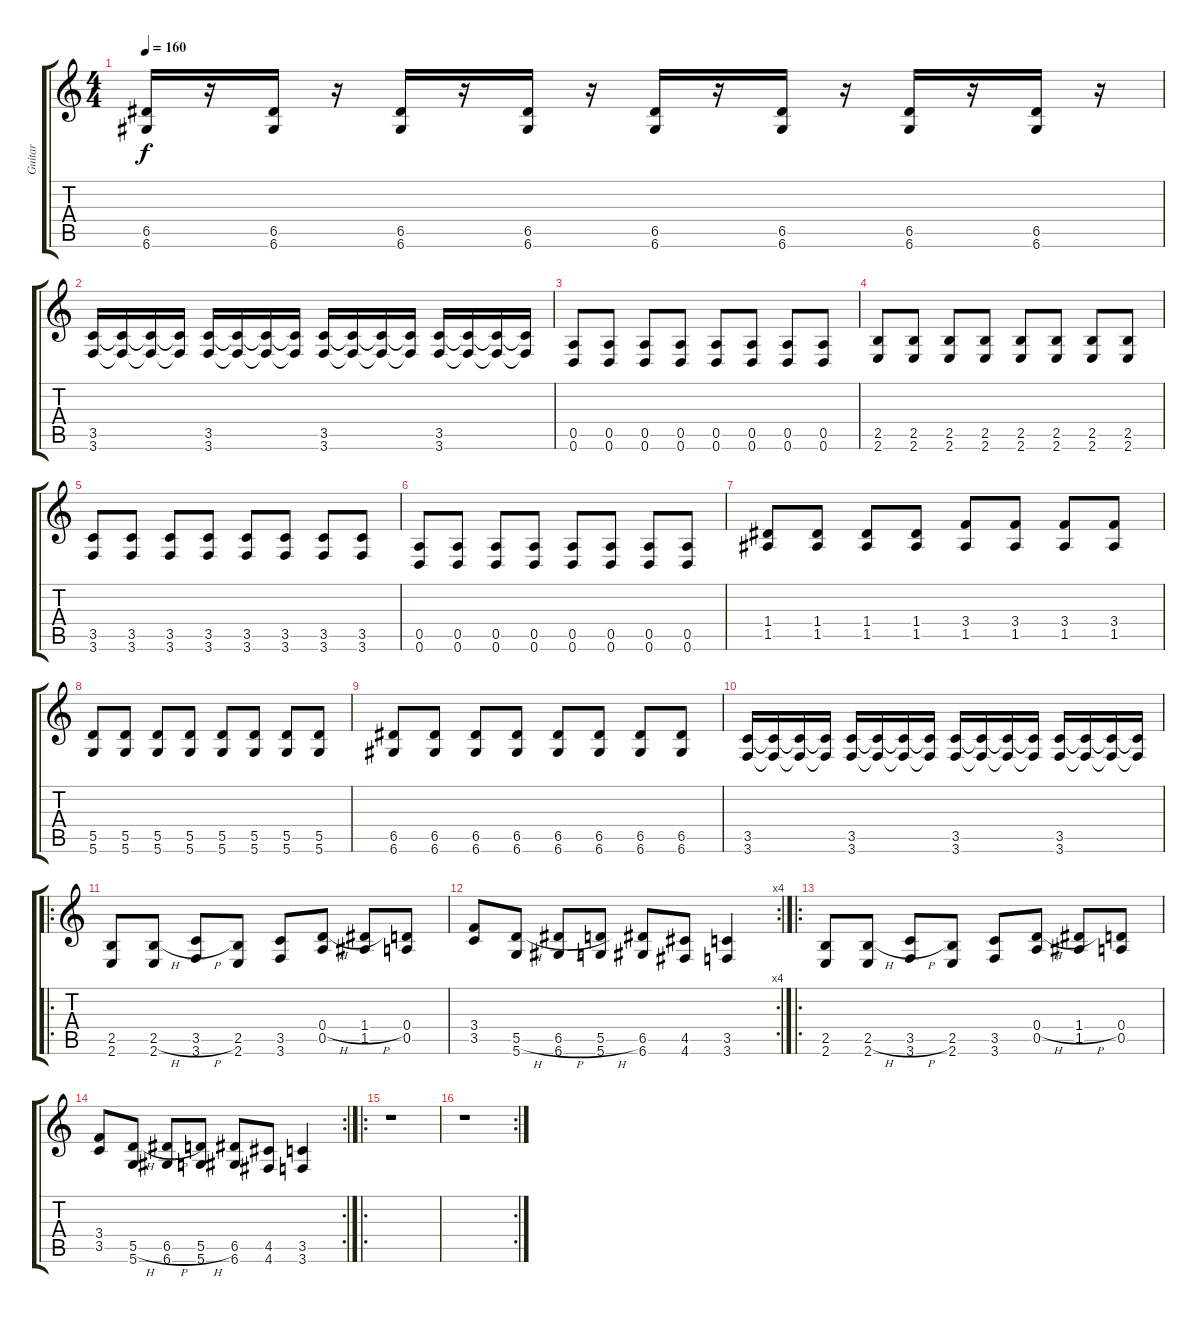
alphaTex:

\track ("Guitar" "Guitar") {instrument distortionguitar}
\staff {score tabs}
\tuning (E4 B3 G3 D3 A2 D2) {hide}
\ts (4 4)
\tempo 160
\clef g2
\ks c
(6.5 6.6).16{dy f volume 13} r.16 (6.5 6.6).16 r.16 (6.5 6.6).16 r.16 (6.5 6.6).16 r.16 (6.5 6.6).16 r.16 (6.5 6.6).16 r.16 (6.5 6.6).16 r.16 (6.5 6.6).16 r.16 |
(3.5 3.6).16 (3.5{t} 3.6{t}).16 (3.5{t} 3.6{t}).16 (3.5{t} 3.6{t}).16 (3.5 3.6).16 (3.5{t} 3.6{t}).16 (3.5{t} 3.6{t}).16 (3.5{t} 3.6{t}).16 (3.5 3.6).16 (3.5{t} 3.6{t}).16 (3.5{t} 3.6{t}).16 (3.5{t} 3.6{t}).16 (3.5 3.6).16 (3.5{t} 3.6{t}).16 (3.5{t} 3.6{t}).16 (3.5{t} 3.6{t}).16 |
(0.5 0.6).8 (0.5 0.6).8 (0.5 0.6).8 (0.5 0.6).8 (0.5 0.6).8 (0.5 0.6).8 (0.5 0.6).8 (0.5 0.6).8 |
(2.5 2.6).8 (2.5 2.6).8 (2.5 2.6).8 (2.5 2.6).8 (2.5 2.6).8 (2.5 2.6).8 (2.5 2.6).8 (2.5 2.6).8 |
(3.5 3.6).8 (3.5 3.6).8 (3.5 3.6).8 (3.5 3.6).8 (3.5 3.6).8 (3.5 3.6).8 (3.5 3.6).8 (3.5 3.6).8 |
(0.5 0.6).8 (0.5 0.6).8 (0.5 0.6).8 (0.5 0.6).8 (0.5 0.6).8 (0.5 0.6).8 (0.5 0.6).8 (0.5 0.6).8 |
(1.4 1.5).8 (1.4 1.5).8 (1.4 1.5).8 (1.4 1.5).8 (3.4 1.5).8 (3.4 1.5).8 (3.4 1.5).8 (3.4 1.5).8 |
(5.5 5.6).8 (5.5 5.6).8 (5.5 5.6).8 (5.5 5.6).8 (5.5 5.6).8 (5.5 5.6).8 (5.5 5.6).8 (5.5 5.6).8 |
(6.5 6.6).8 (6.5 6.6).8 (6.5 6.6).8 (6.5 6.6).8 (6.5 6.6).8 (6.5 6.6).8 (6.5 6.6).8 (6.5 6.6).8 |
(3.5 3.6).16 (3.5{t} 3.6{t}).16 (3.5{t} 3.6{t}).16 (3.5{t} 3.6{t}).16 (3.5 3.6).16 (3.5{t} 3.6{t}).16 (3.5{t} 3.6{t}).16 (3.5{t} 3.6{t}).16 (3.5 3.6).16 (3.5{t} 3.6{t}).16 (3.5{t} 3.6{t}).16 (3.5{t} 3.6{t}).16 (3.5 3.6).16 (3.5{t} 3.6{t}).16 (3.5{t} 3.6{t}).16 (3.5{t} 3.6{t}).16 |
\ro
(2.5 2.6).8 (2.5{h} 2.6).8 (3.5{h} 3.6).8 (2.5 2.6).8 (3.5 3.6).8 (0.4{h} 0.5).8 (1.4{h} 1.5).8 (0.4 0.5).8 |
\rc 4
(3.4 3.5).8 (5.5{h} 5.6).8 (6.5{h} 6.6).8 (5.5{h} 5.6).8 (6.5 6.6).8 (4.5 4.6).8 (3.5 3.6).4 |
\ro
(2.5 2.6).8 (2.5{h} 2.6).8 (3.5{h} 3.6).8 (2.5 2.6).8 (3.5 3.6).8 (0.4{h} 0.5).8 (1.4{h} 1.5).8 (0.4 0.5).8 |
\rc 2
(3.4 3.5).8 (5.5{h} 5.6).8 (6.5{h} 6.6).8 (5.5{h} 5.6).8 (6.5 6.6).8 (4.5 4.6).8 (3.5 3.6).4 |
\ro
r.1 |
\rc 2
r.1
